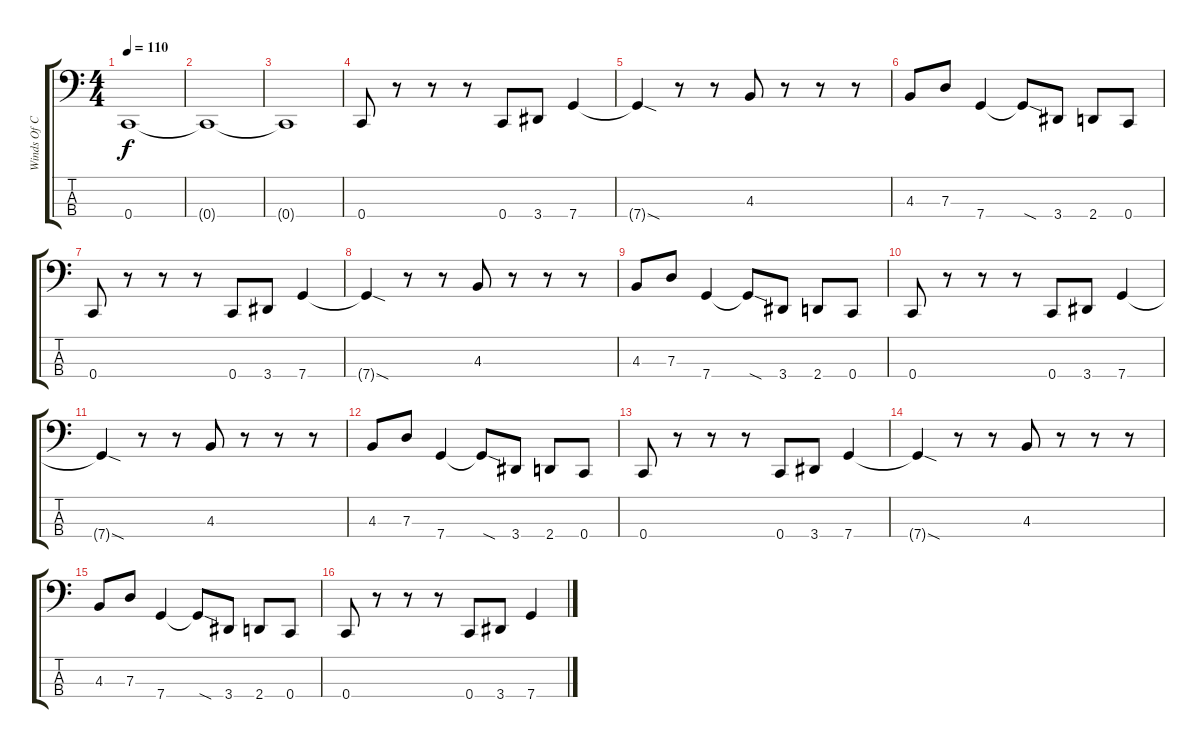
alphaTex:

\track ("Winds Of Connor" "Winds Of C") {instrument electricbassfinger}
\staff {score tabs}
\tuning (F2 C2 G1 C1) {hide}
\ts (4 4)
\tempo 110
\clef f4
\ks c
0.4.1{dy f} |
0.4{t}.1 |
0.4{t}.1 |
0.4.8 r.8 r.8 r.8 0.4.8 3.4.8 7.4.4 |
7.4{sod t}.4 r.8 r.8 4.3.8 r.8 r.8 r.8 |
4.3.8 7.3.8 7.4.4 7.4{sod t}.8 3.4.8 2.4.8 0.4.8 |
0.4.8 r.8 r.8 r.8 0.4.8 3.4.8 7.4.4 |
7.4{sod t}.4 r.8 r.8 4.3.8 r.8 r.8 r.8 |
4.3.8 7.3.8 7.4.4 7.4{sod t}.8 3.4.8 2.4.8 0.4.8 |
0.4.8 r.8 r.8 r.8 0.4.8 3.4.8 7.4.4 |
7.4{sod t}.4 r.8 r.8 4.3.8 r.8 r.8 r.8 |
4.3.8 7.3.8 7.4.4 7.4{sod t}.8 3.4.8 2.4.8 0.4.8 |
0.4.8 r.8 r.8 r.8 0.4.8 3.4.8 7.4.4 |
7.4{sod t}.4 r.8 r.8 4.3.8 r.8 r.8 r.8 |
4.3.8 7.3.8 7.4.4 7.4{sod t}.8 3.4.8 2.4.8 0.4.8 |
0.4.8 r.8 r.8 r.8 0.4.8 3.4.8 7.4.4
